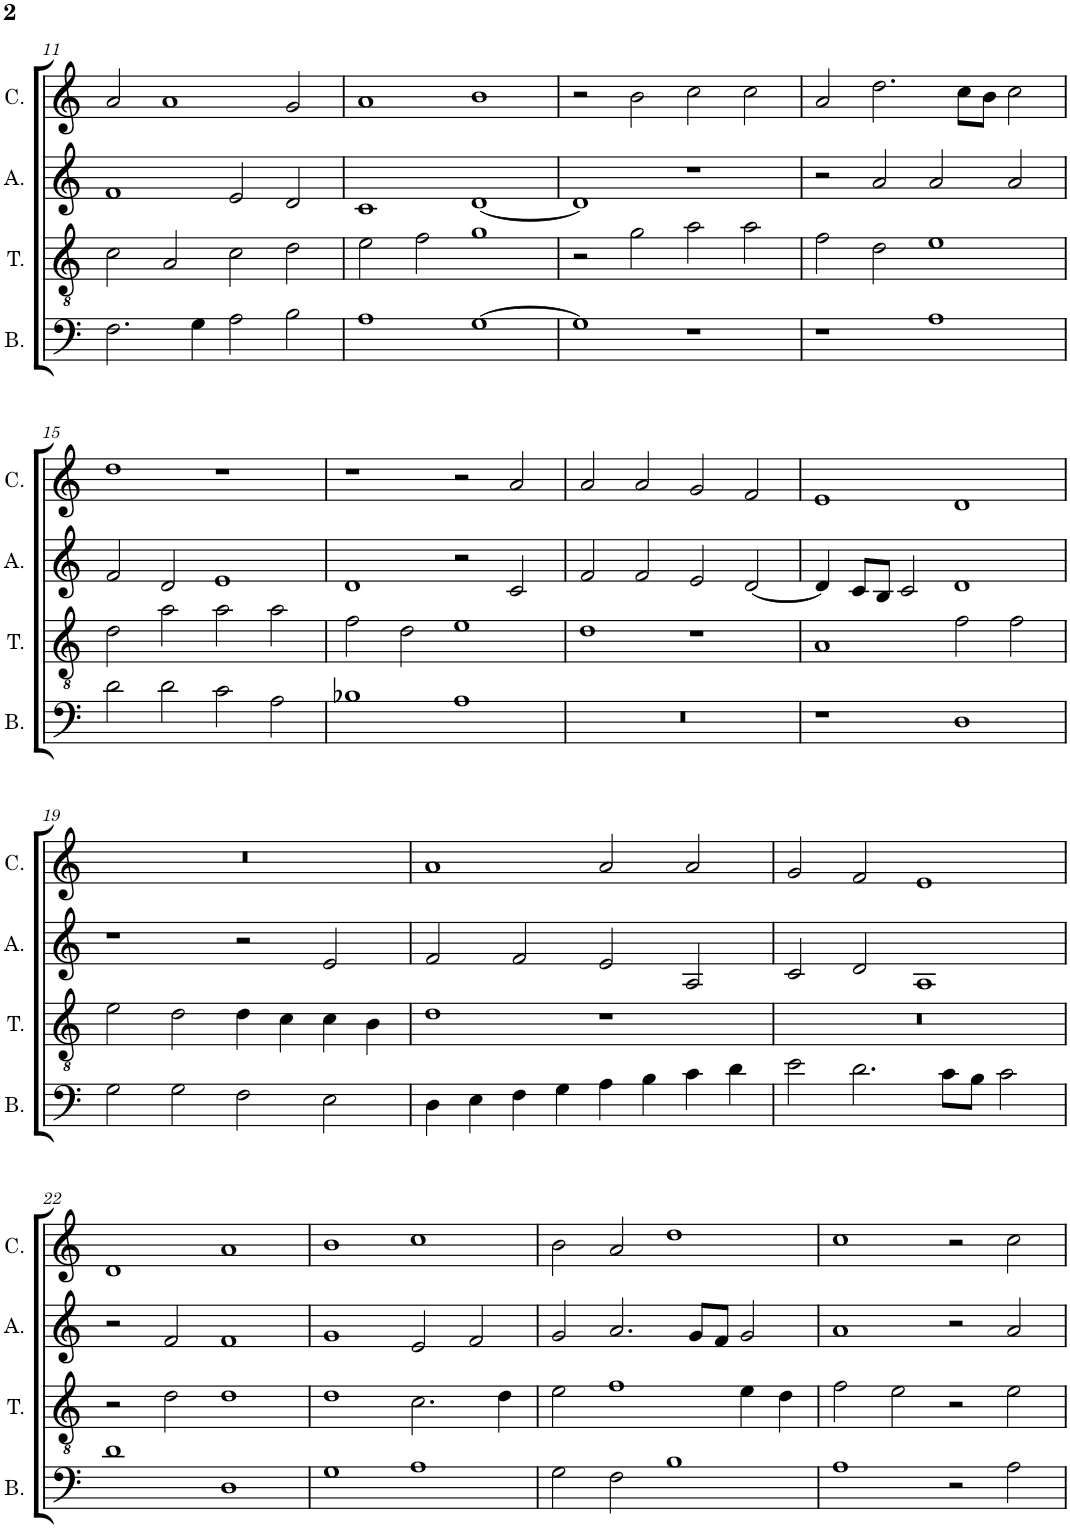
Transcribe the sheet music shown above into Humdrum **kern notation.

**kern	**kern	**kern	**kern
*part4	*part3	*part2	*part1
*staff4	*staff3	*staff2	*staff1
*I"Bassus	*I"Tenor	*I"Altus	*I"Cantus
*I'B.	*I'T.	*I'A.	*I'C.
!!LO:PB:g=z
*clefF4	*clefGv2	*clefG2	*clefG2
*k[]	*k[]	*k[]	*k[]
*M2/1	*M2/1	*M2/1	*M2/1
=11	=11	=11	=11
2.F\	2c\	1f	2a/
.	2A/	.	1a
4G\	.	.	.
2A\	2c\	2e/	.
2B\	2d\	2d/	2g/
=12	=12	=12	=12
1A	2e\	1c	1a
.	2f\	.	.
[1G	1g	[1d	1b
=13	=13	=13	=13
1G]	2r	1d]	2r
.	2g\	.	2b\
1r	2a\	1r	2cc\
.	2a\	.	2cc\
=14	=14	=14	=14
1r	2f\	2r	2a/
.	2d\	2a/	2.dd\
1A	1e	2a/	.
.	.	.	8cc\L
.	.	.	8b\J
.	.	2a/	2cc\
!!LO:LB:g=z
=15	=15	=15	=15
2d\	2d\	2f/	1dd
2d\	2a\	2d/	.
2c\	2a\	1e	1r
2A\	2a\	.	.
=16	=16	=16	=16
1B-X	2f\	1d	1r
.	2d\	.	.
1A	1e	2r	2r
.	.	2c/	2a/
=17	=17	=17	=17
0r	1d	2f/	2a/
.	.	2f/	2a/
.	1r	2e/	2g/
.	.	[2d/	2f/
=18	=18	=18	=18
1r	1A	4d/]	1e
.	.	8c/L	.
.	.	8B/J	.
.	.	2c/	.
1D	2f\	1d	1d
.	2f\	.	.
!!LO:LB:g=z
=19	=19	=19	=19
2G\	2e\	1r	0r
2G\	2d\	.	.
2F\	4d\	2r	.
.	4c\	.	.
2E\	4c\	2e/	.
.	4B\	.	.
=20	=20	=20	=20
4D\	1d	2f/	1a
4E\	.	.	.
4F\	.	2f/	.
4G\	.	.	.
4A\	1r	2e/	2a/
4B\	.	.	.
4c\	.	2A/	2a/
4d\	.	.	.
=21	=21	=21	=21
2e\	0r	2c/	2g/
2.d\	.	2d/	2f/
.	.	1A	1e
8c\L	.	.	.
8B\J	.	.	.
2c\	.	.	.
!!LO:LB:g=z
=22	=22	=22	=22
1d	2r	2r	1d
.	2d\	2f/	.
1D	1d	1f	1a
=23	=23	=23	=23
1G	1d	1g	1b
1A	2.c\	2e/	1cc
.	.	2f/	.
.	4d\	.	.
=24	=24	=24	=24
2G\	2e\	2g/	2b\
2F\	1f	2.a/	2a/
1B	.	.	1dd
.	.	8g/L	.
.	.	8f/J	.
.	4e\	2g/	.
.	4d\	.	.
=25	=25	=25	=25
1A	2f\	1a	1cc
.	2e\	.	.
2r	2r	2r	2r
2A\	2e\	2a/	2cc\
=	=	=	=
*-	*-	*-	*-
